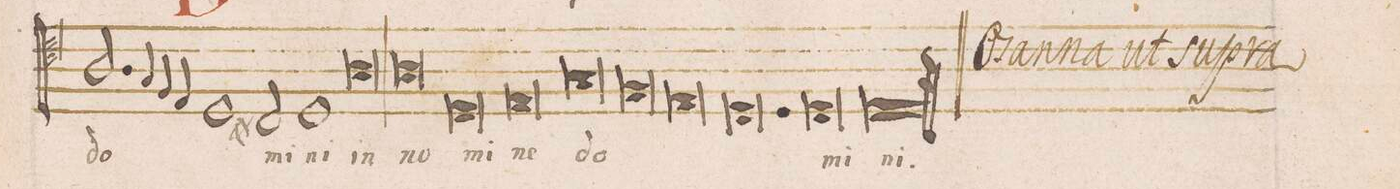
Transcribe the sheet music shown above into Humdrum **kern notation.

**kern	**text
*I"TENOR	*
*clefC4	*
*k[]	*
*met(C|)	*
*M2/1	*
2.A/	do-
4Gny/	.
=60-	=60-
4Fny/	.
4E/	.
1D	.
2C#X/	-mi-
=61-	=61-
1D	-ni
0A	in
=62-	=62-
0A	no-
=63-	=63-
0D	-mi-
=64-	=64-
0E	-ne
=65-	=65-
0G	do-
=66-	=66-
0F	.
=67-	=67-
0E	.
=68-	=68-
0.D	.
=69-	=69-
=70-	=70-
0D	-mi-
=71-	=71-
0Dl	-ni.
==	==
*-	*-
